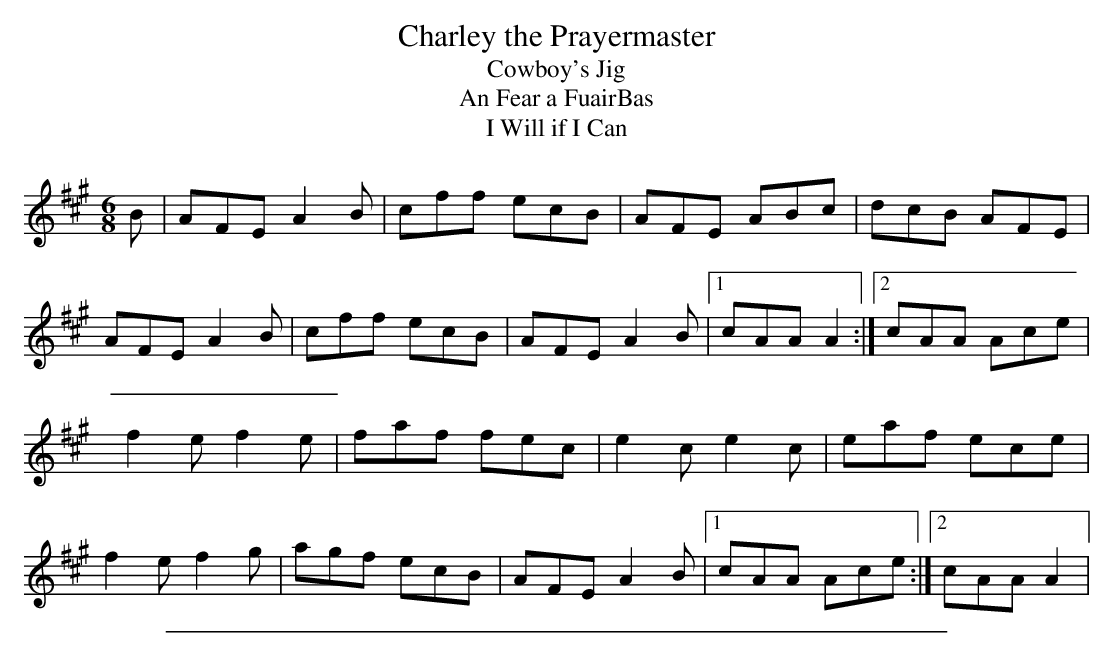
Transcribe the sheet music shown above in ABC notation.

X:1
T: Charley the Prayermaster
T: Cowboy's Jig
T: An Fear a FuairBas
T: I Will if I Can
L:1/8
M:6/8
K:A
B|AFE A2 B|cff ecB|AFE ABc|dcB AFE|
AFE A2 B|cff ecB|AFE A2 B|1cAA A2:|2cAA Ace|
f2 e f2 e|faf fec|e2 c e2 c|eaf ece|
f2 e f2 g|agf ecB|AFE A2 B|1cAA Ace:|2cAA A2|
